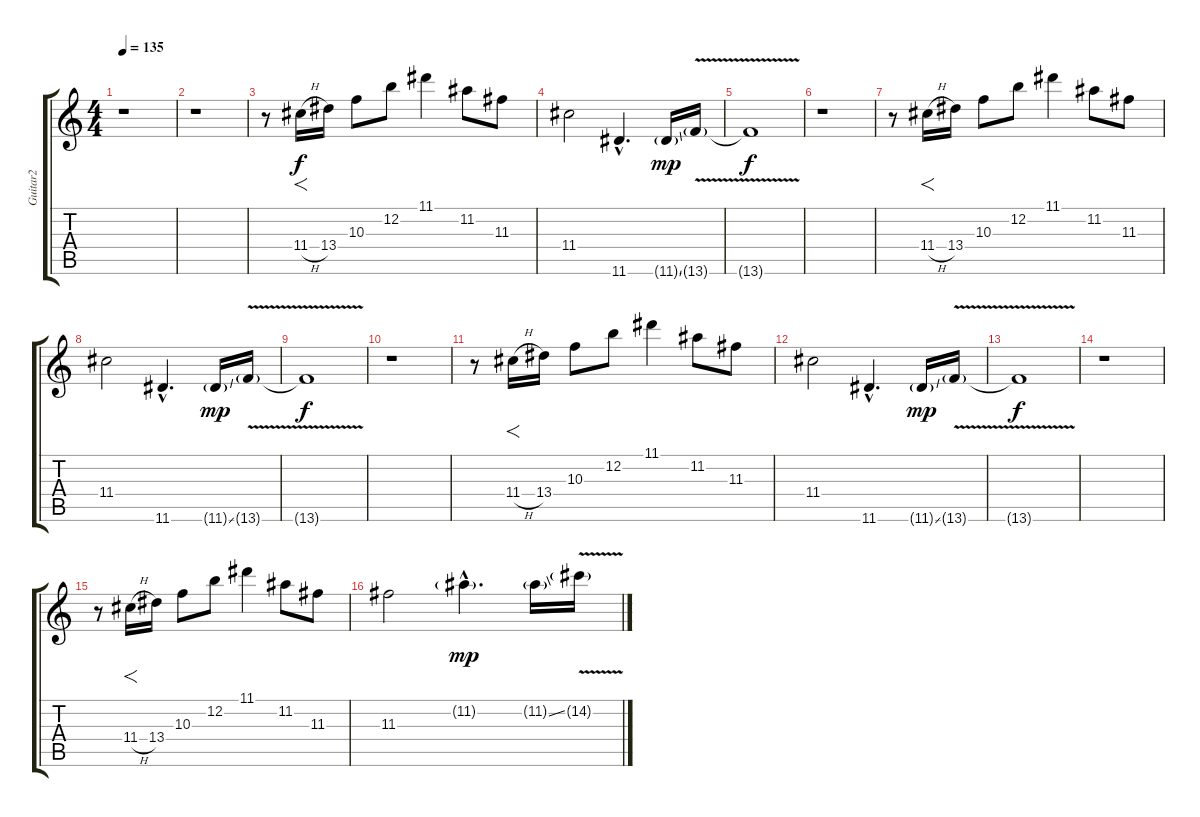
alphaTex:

\track ("Guitar2" "Guitar2") {instrument acousticguitarnylon}
\staff {score tabs}
\tuning (E4 B3 G3 D3 A2 E2) {hide}
\ts (4 4)
\tempo 135
\clef g2
\ks c
r.1{dy f} |
r.1 |
r.8 11.4{h}.16{f} 13.4.16 10.3.8 12.2.8 11.1.4 11.2.8 11.3.8 |
11.4.2 11.6{hac}.4{d} 11.6{ss g}.16{dy mp} 13.6{v g}.16 |
13.6{t}.1{dy f} |
r.1 |
r.8 11.4{h}.16{f} 13.4.16 10.3.8 12.2.8 11.1.4 11.2.8 11.3.8 |
11.4.2 11.6{hac}.4{d} 11.6{ss g}.16{dy mp} 13.6{v g}.16 |
13.6{t}.1{dy f} |
r.1 |
r.8 11.4{h}.16{f} 13.4.16 10.3.8 12.2.8 11.1.4 11.2.8 11.3.8 |
11.4.2 11.6{hac}.4{d} 11.6{ss g}.16{dy mp} 13.6{v g}.16 |
13.6{t}.1{dy f} |
r.1 |
r.8 11.4{h}.16{f} 13.4.16 10.3.8 12.2.8 11.1.4 11.2.8 11.3.8 |
11.3.2 11.2{g hac}.4{d dy mp} 11.2{ss g}.16 14.2{v g}.16
